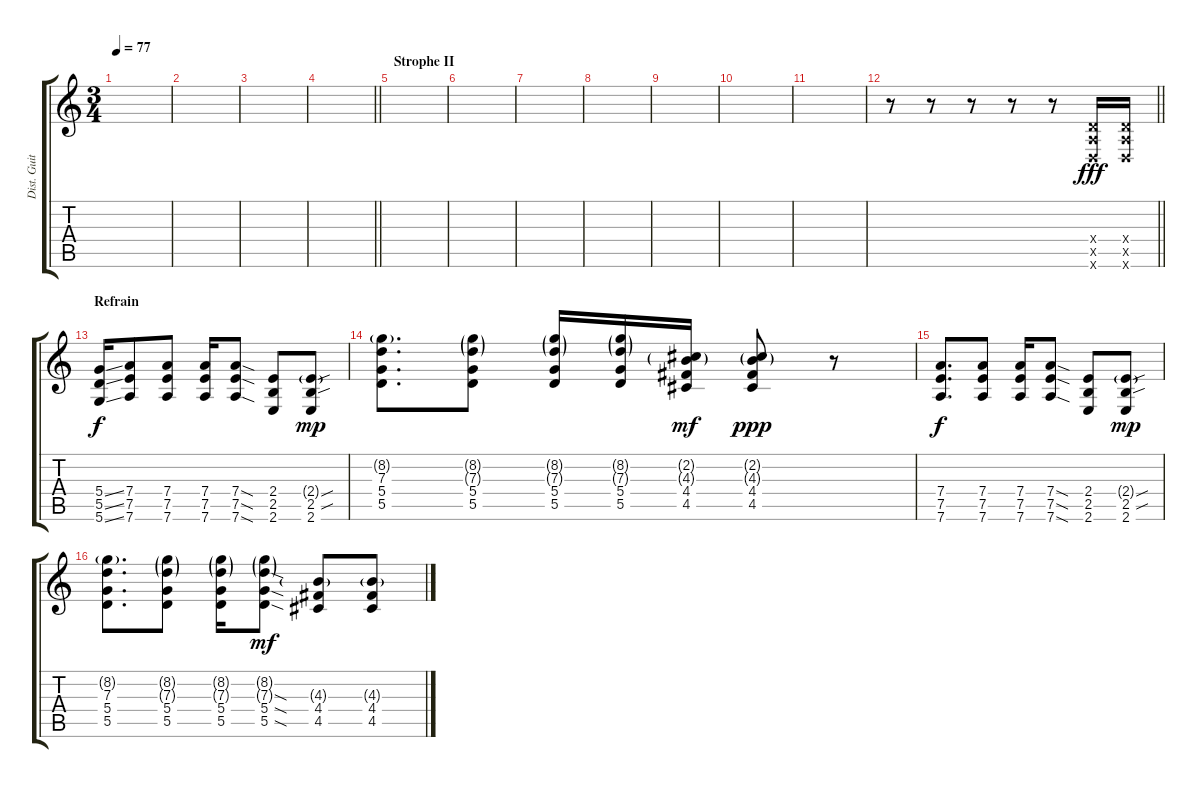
\track ("Dist. Guitar" "Dist. Guit") {instrument distortionguitar}
\staff {score tabs}
\tuning (E4 B3 G3 D3 A2 D2) {hide}
\ts (3 4)
\tempo 77
\clef g2
\ks c
|
|
|
\barLineRight lightlight
|
\section ("" "Strophe II")
|
|
|
|
|
|
|
\barLineRight lightlight
r.8 r.8 r.8 r.8 r.8 (0.4{x} 0.5{x} 0.6{x}).16{dy fff} (0.4{x} 0.5{x} 0.6{x}).16 |
\section ("" "Refrain")
(5.4{ss} 5.5{ss} 5.6{ss}).16{dy f} (7.4 7.5 7.6).8 (7.4 7.5 7.6).8 (7.4 7.5 7.6).16 (7.4{sod} 7.5{sod} 7.6{sod}).8 (2.4 2.5 2.6).8 (2.4{sou g} 2.5{sou} 2.6).8{dy mp} |
(8.2{g} 7.3 5.4 5.5).8{d} (8.2{g} 7.3{g} 5.4 5.5).8 (8.2{g} 7.3{g} 5.4 5.5).16 (8.2{g} 7.3{g} 5.4 5.5).16 (2.2{g} 4.3{g} 4.4 4.5).16{dy mf} (2.2{g} 4.3{g} 4.4 4.5).8{dy ppp} r.8 |
(7.4 7.5 7.6).8{d dy f} (7.4 7.5 7.6).8 (7.4 7.5 7.6).16 (7.4{sod} 7.5{sod} 7.6{sod}).8 (2.4 2.5 2.6).8 (2.4{sou g} 2.5{sou} 2.6).8{dy mp} |
(8.2{g} 7.3 5.4 5.5).8{d} (8.2{g} 7.3{g} 5.4 5.5).8 (8.2{g} 7.3{g} 5.4 5.5).16 (8.2{g} 7.3{sod g} 5.4{sod} 5.5{sod}).8{dy mf} (4.3{g} 4.4 4.5).8 (4.3{g} 4.4 4.5).8
